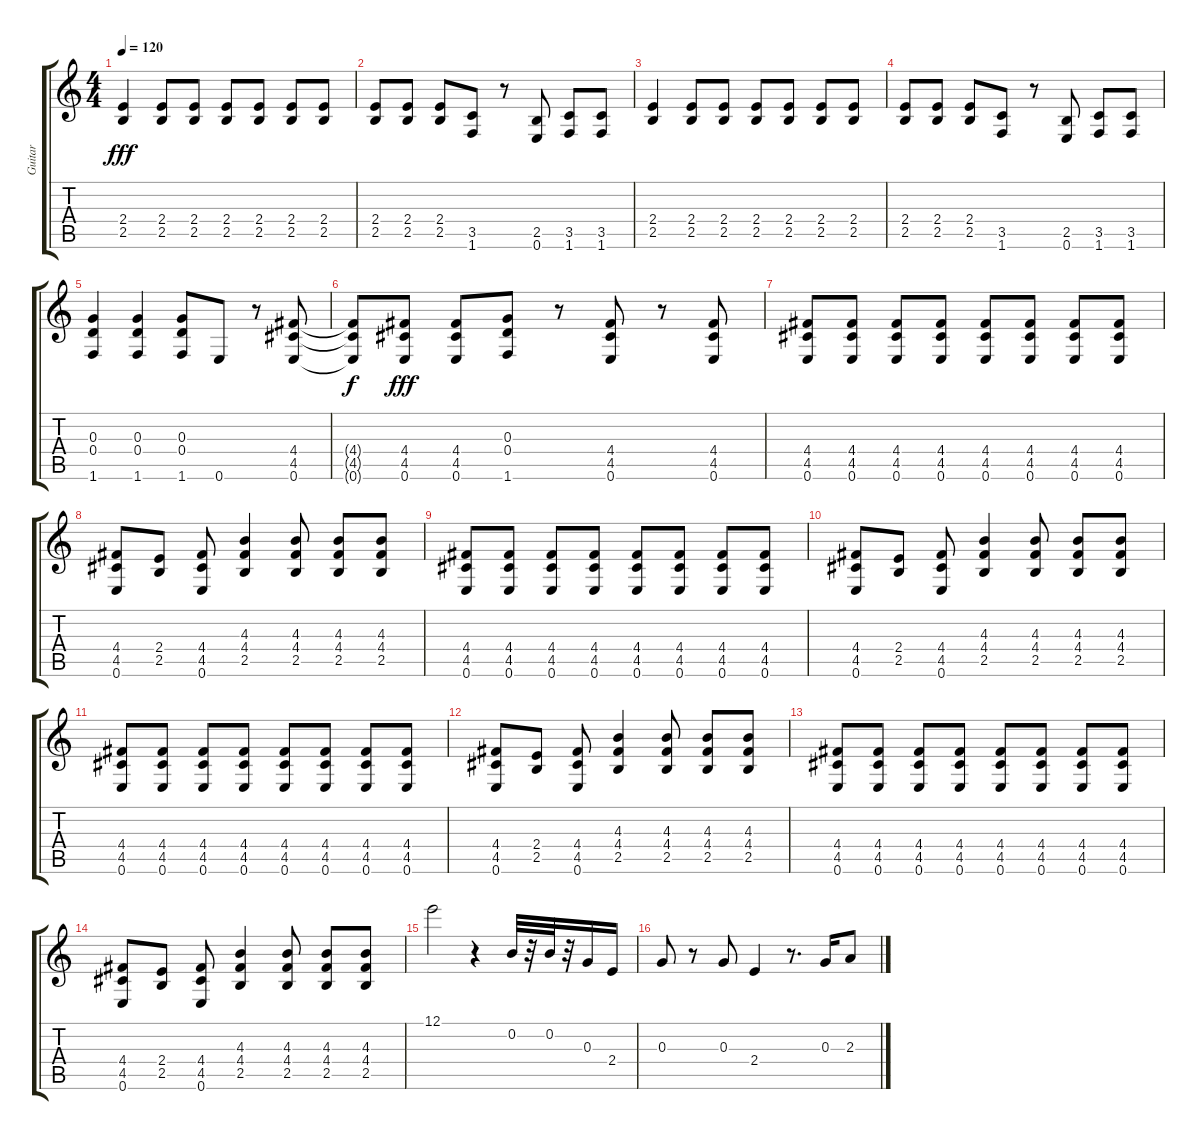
\track ("Guitar" "Guitar") {instrument electricguitarjazz}
\staff {score tabs}
\tuning (E4 B3 G3 D3 A2 E2) {hide}
\ts (4 4)
\tempo 120
\clef g2
\ks c
(2.4 2.5).4{dy fff} (2.4 2.5).8 (2.4 2.5).8 (2.4 2.5).8 (2.4 2.5).8 (2.4 2.5).8 (2.4 2.5).8 |
(2.4 2.5).8 (2.4 2.5).8 (2.4 2.5).8 (3.5 1.6).8 r.8 (2.5 0.6).8 (3.5 1.6).8 (3.5 1.6).8 |
(2.4 2.5).4 (2.4 2.5).8 (2.4 2.5).8 (2.4 2.5).8 (2.4 2.5).8 (2.4 2.5).8 (2.4 2.5).8 |
(2.4 2.5).8 (2.4 2.5).8 (2.4 2.5).8 (3.5 1.6).8 r.8 (2.5 0.6).8 (3.5 1.6).8 (3.5 1.6).8 |
(0.3 0.4 1.6).4 (0.3 0.4 1.6).4 (0.3 0.4 1.6).8 0.6.8 r.8 (4.4 4.5 0.6).8 |
(4.4{t} 4.5{t} 0.6{t}).8{dy f} (4.4 4.5 0.6).8{dy fff} (4.4 4.5 0.6).8 (0.3 0.4 1.6).8 r.8 (4.4 4.5 0.6).8 r.8 (4.4 4.5 0.6).8 |
(4.4 4.5 0.6).8 (4.4 4.5 0.6).8 (4.4 4.5 0.6).8 (4.4 4.5 0.6).8 (4.4 4.5 0.6).8 (4.4 4.5 0.6).8 (4.4 4.5 0.6).8 (4.4 4.5 0.6).8 |
(4.4 4.5 0.6).8 (2.4 2.5).8 (4.4 4.5 0.6).8 (4.3 4.4 2.5).4 (4.3 4.4 2.5).8 (4.3 4.4 2.5).8 (4.3 4.4 2.5).8 |
(4.4 4.5 0.6).8 (4.4 4.5 0.6).8 (4.4 4.5 0.6).8 (4.4 4.5 0.6).8 (4.4 4.5 0.6).8 (4.4 4.5 0.6).8 (4.4 4.5 0.6).8 (4.4 4.5 0.6).8 |
(4.4 4.5 0.6).8 (2.4 2.5).8 (4.4 4.5 0.6).8 (4.3 4.4 2.5).4 (4.3 4.4 2.5).8 (4.3 4.4 2.5).8 (4.3 4.4 2.5).8 |
(4.4 4.5 0.6).8 (4.4 4.5 0.6).8 (4.4 4.5 0.6).8 (4.4 4.5 0.6).8 (4.4 4.5 0.6).8 (4.4 4.5 0.6).8 (4.4 4.5 0.6).8 (4.4 4.5 0.6).8 |
(4.4 4.5 0.6).8 (2.4 2.5).8 (4.4 4.5 0.6).8 (4.3 4.4 2.5).4 (4.3 4.4 2.5).8 (4.3 4.4 2.5).8 (4.3 4.4 2.5).8 |
(4.4 4.5 0.6).8 (4.4 4.5 0.6).8 (4.4 4.5 0.6).8 (4.4 4.5 0.6).8 (4.4 4.5 0.6).8 (4.4 4.5 0.6).8 (4.4 4.5 0.6).8 (4.4 4.5 0.6).8 |
(4.4 4.5 0.6).8 (2.4 2.5).8 (4.4 4.5 0.6).8 (4.3 4.4 2.5).4 (4.3 4.4 2.5).8 (4.3 4.4 2.5).8 (4.3 4.4 2.5).8 |
12.1.2 r.4 0.2.32 r.32 0.2.32 r.32 0.3.16 2.4.16 |
0.3.8 r.8 0.3.8 2.4.4 r.8{d} 0.3.16 2.3.8
